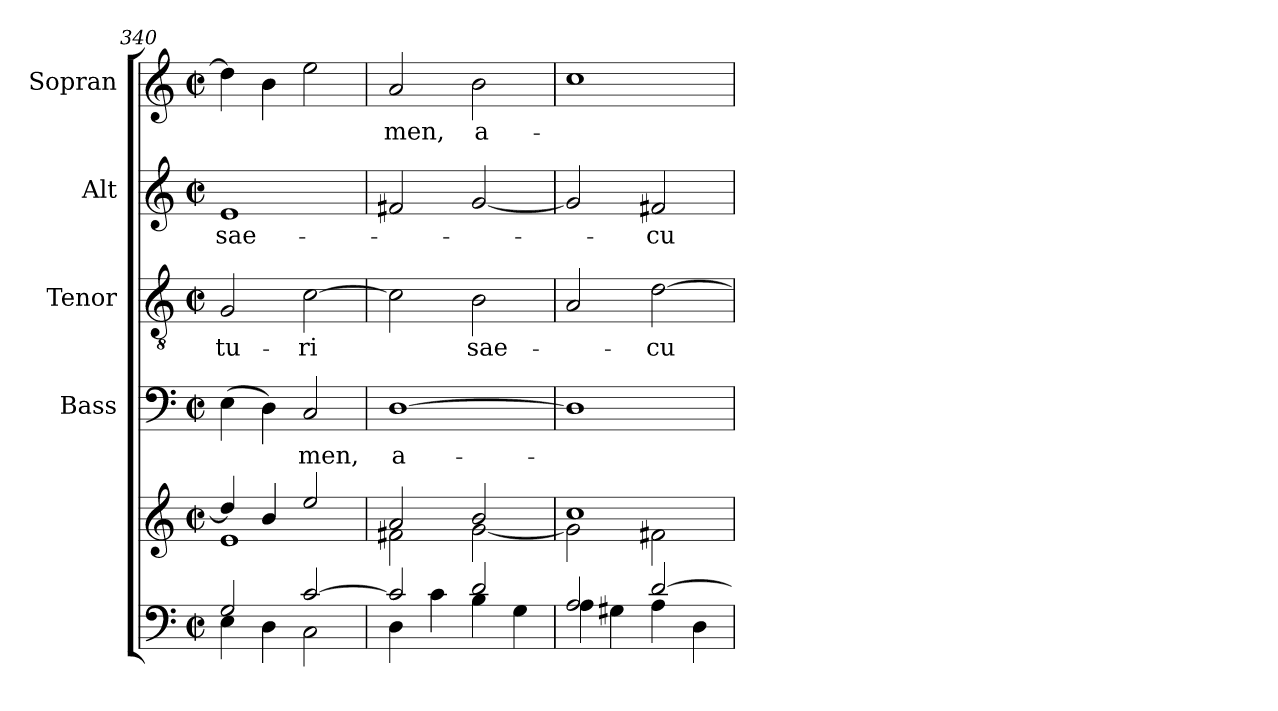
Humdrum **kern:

**kern	**kern	**kern	**text	**kern	**text	**kern	**text	**kern	**text
*part5	*part5	*part4	*part4	*part3	*part3	*part2	*part2	*part1	*part1
*staff6	*staff5	*staff4	*staff4	*staff3	*staff3	*staff2	*staff2	*staff1	*staff1
*	*	*I"Bass	*	*I"Tenor	*	*I"Alt	*	*I"Sopran	*
*	*	*I'B.	*	*I'T.	*	*I'A.	*	*I'S.	*
*clefF4	*clefG2	*clefF4	*	*clefGv2	*	*clefG2	*	*clefG2	*
*k[]	*k[]	*k[]	*	*k[]	*	*k[]	*	*k[]	*
*C:	*C:	*C:	*	*C:	*	*C:	*	*C:	*
*M2/2	*M2/2	*M2/2	*	*M2/2	*	*M2/2	*	*M2/2	*
*met(c|)	*met(c|)	*met(c|)	*	*met(c|)	*	*met(c|)	*	*met(c|)	*
=340	=340	=340	=340	=340	=340	=340	=340	=340	=340
*^	*^	*	*	*	*	*	*	*	*
!	!	!	!	!	!	!	!LO:LY:b	!	!LO:LY:b	!	!
2G/	4E\	4dd/]	1e	(>4E\	.	2G/	-tu-	1e	sae-	4dd\]	.
.	4D\	4b/	.	4D\)	.	.	.	.	.	4b\	.
!	!	!	!	!	!LO:LY:b	!	!LO:LY:b	!	!	!	!
[>2c/	2C\	2ee/	.	2C/	-men,	[2c\	-ri	.	.	2ee\	.
=341	=341	=341	=341	=341	=341	=341	=341	=341	=341	=341	=341
!	!	!	!	!	!LO:LY:b	!	!	!	!	!	!LO:LY:b
2c/]	4D\	2a/	2f#X\	[1D	a-	2c\]	.	2f#X/	.	2a/	-men,
.	4c\	.	.	.	.	.	.	.	.	.	.
!	!	!	!	!	!	!	!LO:LY:b	!	!	!	!LO:LY:b
2d/	4B\	2b/	[<2g\	.	.	2B\	sae-	[2g/	.	2b\	a-
.	4G\	.	.	.	.	.	.	.	.	.	.
=342	=342	=342	=342	=342	=342	=342	=342	=342	=342	=342	=342
2A/	4A\	1cc	2g\]	1D]	.	2A/	.	2g/]	.	1cc	.
.	4G#X\	.	.	.	.	.	.	.	.	.	.
!	!	!	!	!	!	!	!LO:LY:b	!	!LO:LY:b	!	!
[>2d/	4A\	.	2f#X\	.	.	[2d\	-cu-	2f#X/	-cu-	.	.
.	4D\	.	.	.	.	.	.	.	.	.	.
*v	*v	*	*	*	*	*	*	*	*	*	*
*	*v	*v	*	*	*	*	*	*	*	*
=	=	=	=	=	=	=	=	=	=
*-	*-	*-	*-	*-	*-	*-	*-	*-	*-
